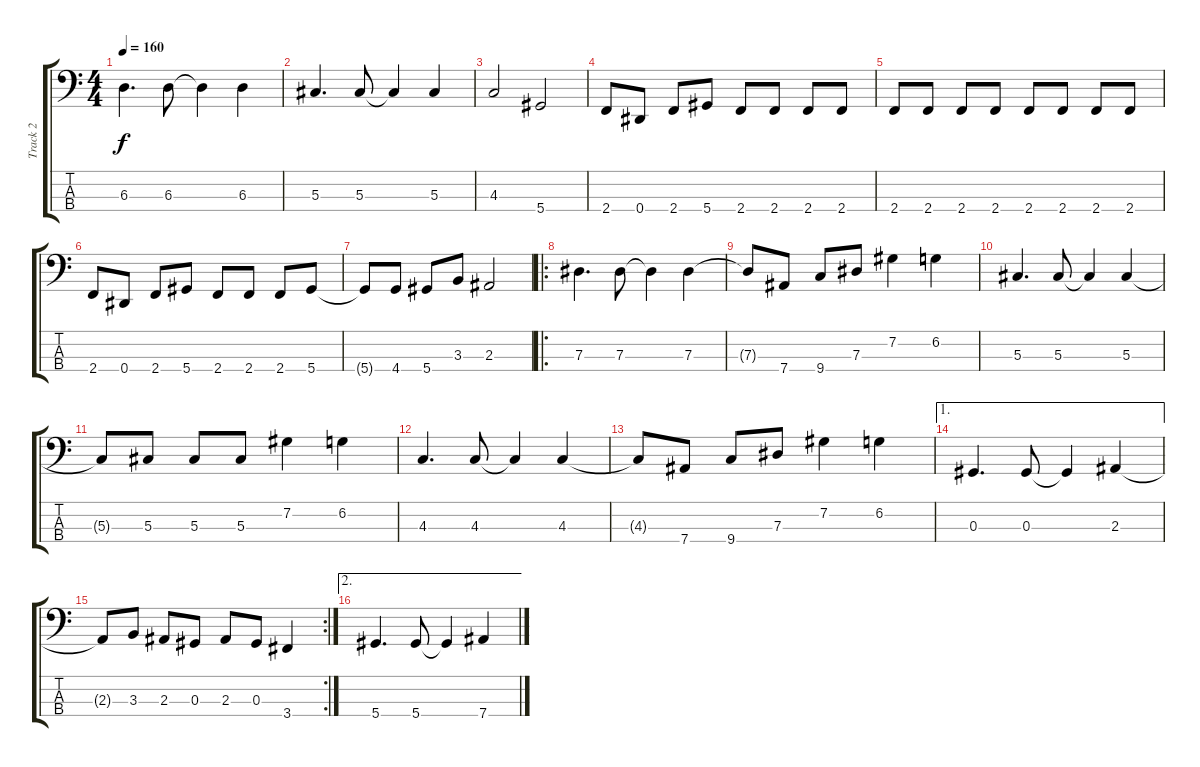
\track ("Track 2" "Track 2") {instrument electricbassfinger}
\staff {score tabs}
\tuning (Gb2 Db2 Ab1 Eb1) {hide}
\ts (4 4)
\tempo 160
\clef f4
\ks c
6.3.4{d dy f} 6.3.8 6.3{t}.4 6.3.4 |
5.3.4{d} 5.3.8 5.3{t}.4 5.3.4 |
4.3.2 5.4.2 |
2.4.8 0.4.8 2.4.8 5.4.8 2.4.8 2.4.8 2.4.8 2.4.8 |
2.4.8 2.4.8 2.4.8 2.4.8 2.4.8 2.4.8 2.4.8 2.4.8 |
2.4.8 0.4.8 2.4.8 5.4.8 2.4.8 2.4.8 2.4.8 5.4.8 |
5.4{t}.8 4.4.8 5.4.8 3.3.8 2.3.2 |
\ro
7.3.4{d} 7.3.8 7.3{t}.4 7.3.4 |
7.3{t}.8 7.4.8 9.4.8 7.3.8 7.2.4 6.2.4 |
5.3.4{d} 5.3.8 5.3{t}.4 5.3.4 |
5.3{t}.8 5.3.8 5.3.8 5.3.8 7.2.4 6.2.4 |
4.3.4{d} 4.3.8 4.3{t}.4 4.3.4 |
4.3{t}.8 7.4.8 9.4.8 7.3.8 7.2.4 6.2.4 |
\ae 1
0.3.4{d} 0.3.8 0.3{t}.4 2.3.4 |
\rc 2
2.3{t}.8 3.3.8 2.3.8 0.3.8 2.3.8 0.3.8 3.4.4 |
\ae 2
5.4.4{d} 5.4.8 5.4{t}.4 7.4.4
